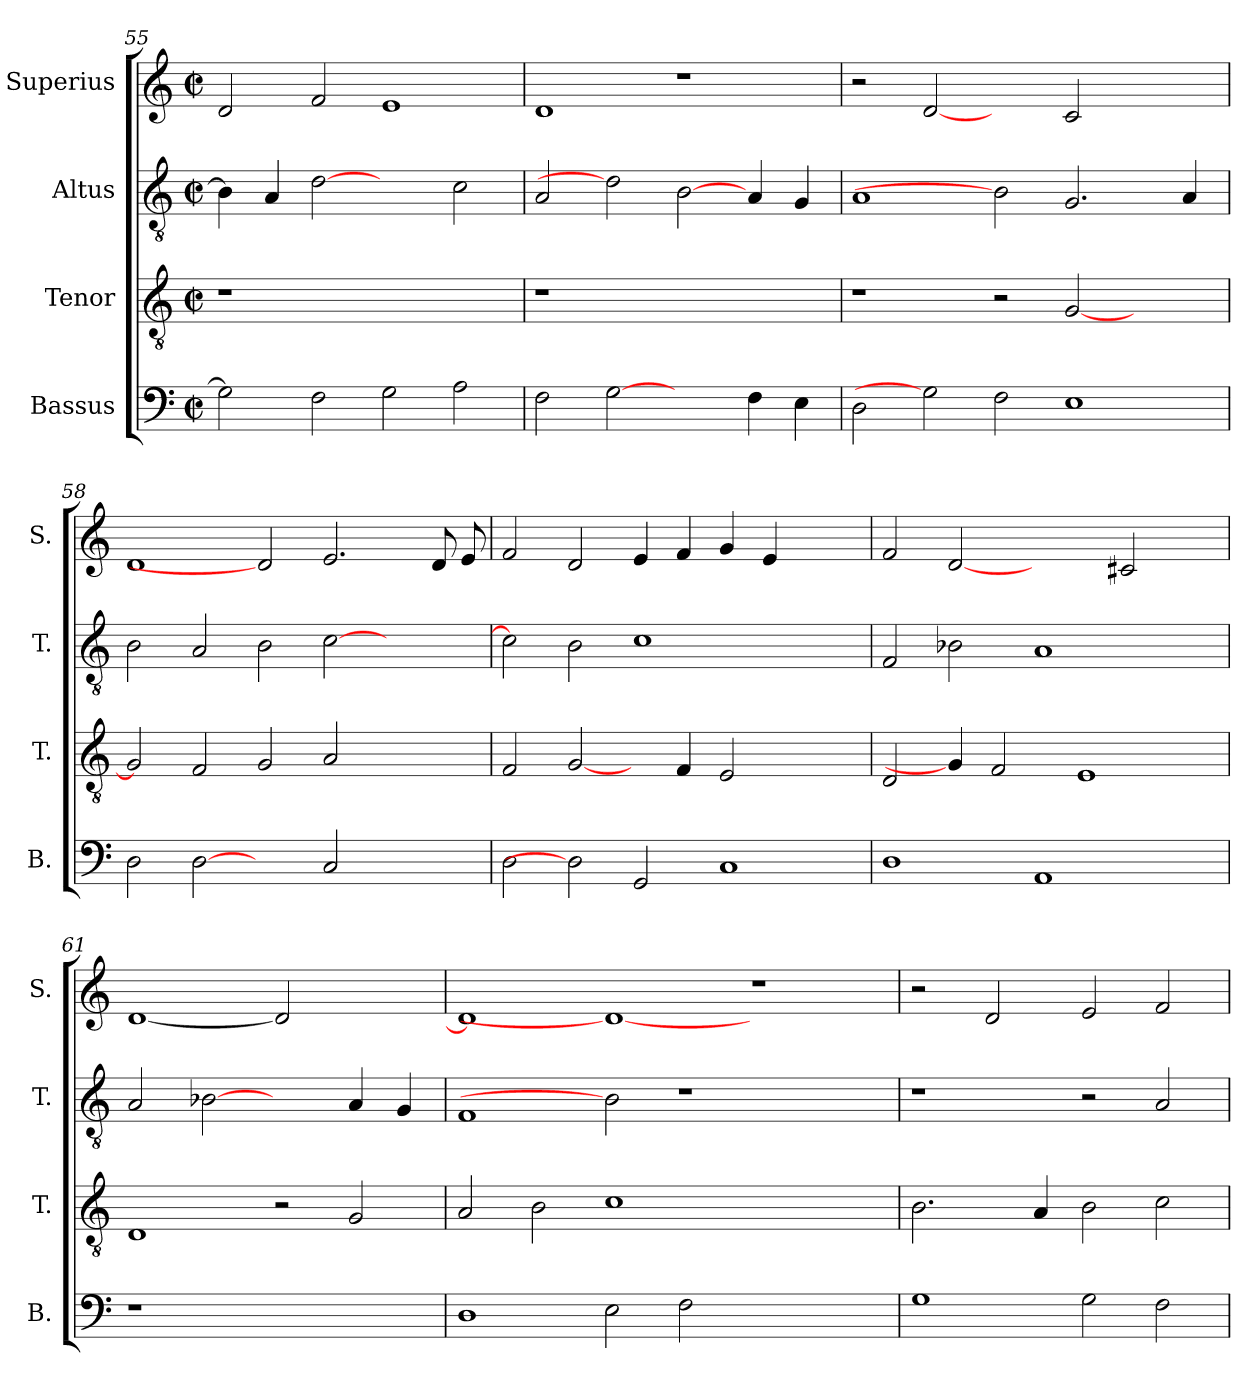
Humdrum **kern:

**kern	**kern	**kern	**kern
*part4	*part3	*part2	*part1
*staff4	*staff3	*staff2	*staff1
*I"Bassus	*I"Tenor	*I"Altus	*I"Superius
*I'B.	*I'T.	*I'T.	*I'S.
*clefF4	*clefGv2	*clefGv2	*clefG2
*	*ITrd7c12	*ITrd7c12	*
*k[]	*k[]	*k[]	*k[]
*C:	*C:	*C:	*C:
*M2/2	*M2/2	*M2/2	*M2/2
*met(c|)	*met(c|)	*met(c|)	*met(c|)
=55	=55	=55	=55
!	!LO:N:vis=1	!	!
2Gi\]	1r	4BBi\]	2di/
.	.	4AAi/	.
2Fi\	.	[2Di	2fi/
2Gi\	1ryy	2ryy	1ei
2Ai\	.	2Ci\	.
=56	=56	=56	=56
!	!LO:N:vis=1	!	!
2Fi\	1r	2AAi/	1di
[2Gi	.	2Di]	.
2ryy	1ryy	[2BBi	1r
4Fi\	.	4AAi/	.
4Ei\	.	4GGi/	.
=57	=57	=57	=57
2Di\	1r	1AAi	2r
2Gi]	.	.	[2di
2Fi\	2r	2BBi]	2ryy
1Ei	[<2GGi/	2.GGi/	2ci/
.	2ryy	.	2ryy
.	.	4AAi/	.
=58	=58	=58	=58
2Di\	2GGi/]	2BBi\	1di
[2Di	2FFi/	2AAi/	.
2ryy	2GGi/	2BBi\	2di]
2Ci/	2AAi/	[>2Ci\	2.ei/
2ryy	2ryy	2ryy	.
.	.	.	8di/
.	.	.	8ei/
=59	=59	=59	=59
2Di\	2FFi/	2Ci\]	2fi/
2Di]	[2GGi/	2BBi\	2di/
2GGi/	4ryy	1Ci	4ei/
.	4FFi/	.	4fi/
1Ci	2EEi/	.	4gi/
.	.	.	4ei/
.	2ryy	2ryy	2ryy
=60	=60	=60	=60
1Di	2DDi/	2FFi/	2fi/
.	4GGi/]	2BB-Xi\	[2di
.	2FFi/	.	.
1AAi	.	1AAi	2ryy
.	1EEi	.	.
.	.	.	2c#Xi/
4ryy	.	4ryy	4ryy
=61	=61	=61	=61
!LO:N:vis=1	!	!	!
1r	1DDi	2AAi/	[<1di
.	.	[2BB-Xi	.
1ryy	2r	2ryy	2di]
.	2GGi/	4AAi/	2ryy
.	.	4GGi/	.
!!LO:LB:g=z
=62	=62	=62	=62
1Di	2AAi/	1FFi	1di]
.	2BBi\	.	.
2Ei\	1Ci	2BB-i]	1di_
2Fi\	.	1r	.
1ryy	1ryy	.	1r
.	.	2ryy	.
=63	=63	=63	=63
1Gi	2.BBi\	1r	2r
.	.	.	2di/
.	4AAi/	.	.
2Gi\	2BBi\	2r	2ei/
2Fi\	2Ci\	2AAi/	2fi/
=	=	=	=
*-	*-	*-	*-
